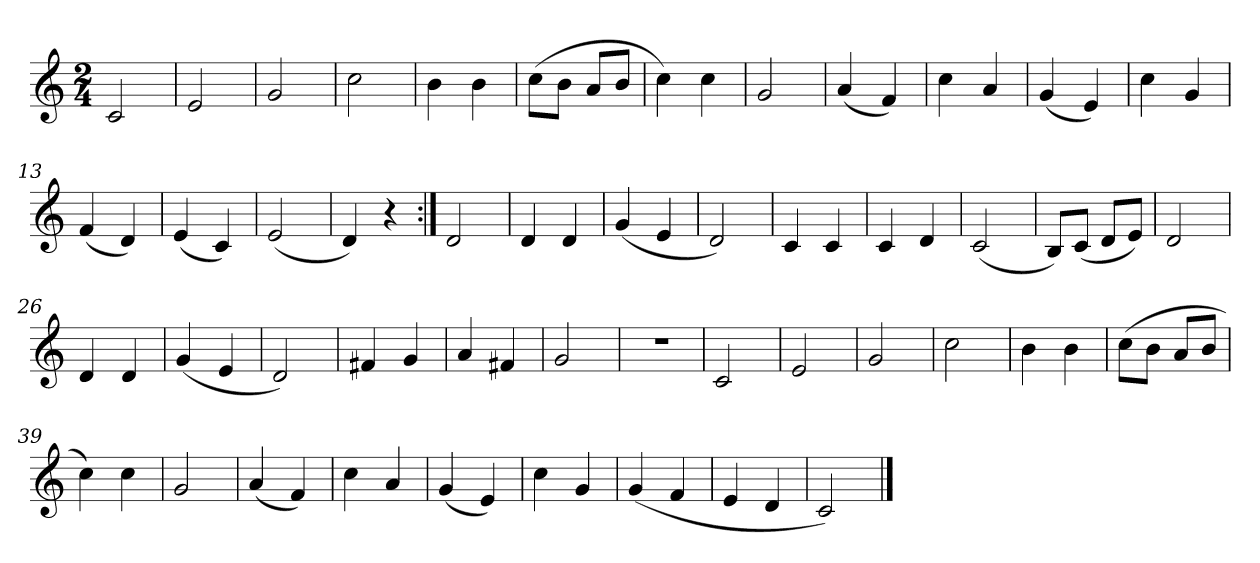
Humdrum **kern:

**kern
*part1
*staff1
!!LO:PB:g=z
*clefG2
*k[]
*C:
*M2/4
=1
2ci/
=2
2ei/
=3
2gi/
=4
2cci\
=5
4bi\
4bi\
=6
(8cci\L
8bi\J
8ai/L
8bi/J
=7
4cci\)
4cci\
=8
2gi/
=9
(4ai/
4fi/)
=10
4cci\
4ai/
=11
(4gi/
4ei/)
!!LO:LB:g=z
=12
4cci\
4gi/
=13
(4fi/
4di/)
=14
(4ei/
4ci/)
=15
(2ei/
=16
4di/)
4r
=17:|!
2di/
=18
4di/
4di/
=19
(4gi/
4ei/
=20
2di/)
=21
4ci/
4ci/
=22
4ci/
4di/
!!LO:LB:g=z
=23
(2ci/
=24
8Bi/L)
(8ci/J
8di/L
8ei/J)
=25
2di/
=26
4di/
4di/
=27
(4gi/
4ei/
=28
2di/)
=29
4f#Xi/
4gi/
=30
4ai/
4f#Xi/
=31
2gi/
=32
2r
=33
2ci/
=34
2ei/
!!LO:LB:g=z
=35
2gi/
=36
2cci\
=37
4bi\
4bi\
=38
(8cci\L
8bi\J
8ai/L
8bi/J
=39
4cci\)
4cci\
=40
2gi/
=41
(4ai/
4fi/)
!!LO:LB:g=z
=42
4cci\
4ai/
=43
(4gi/
4ei/)
=44
4cci\
4gi/
=45
(4gi/
4fi/
=46
4ei/
4di/
=47
2ci/)
==
*-
